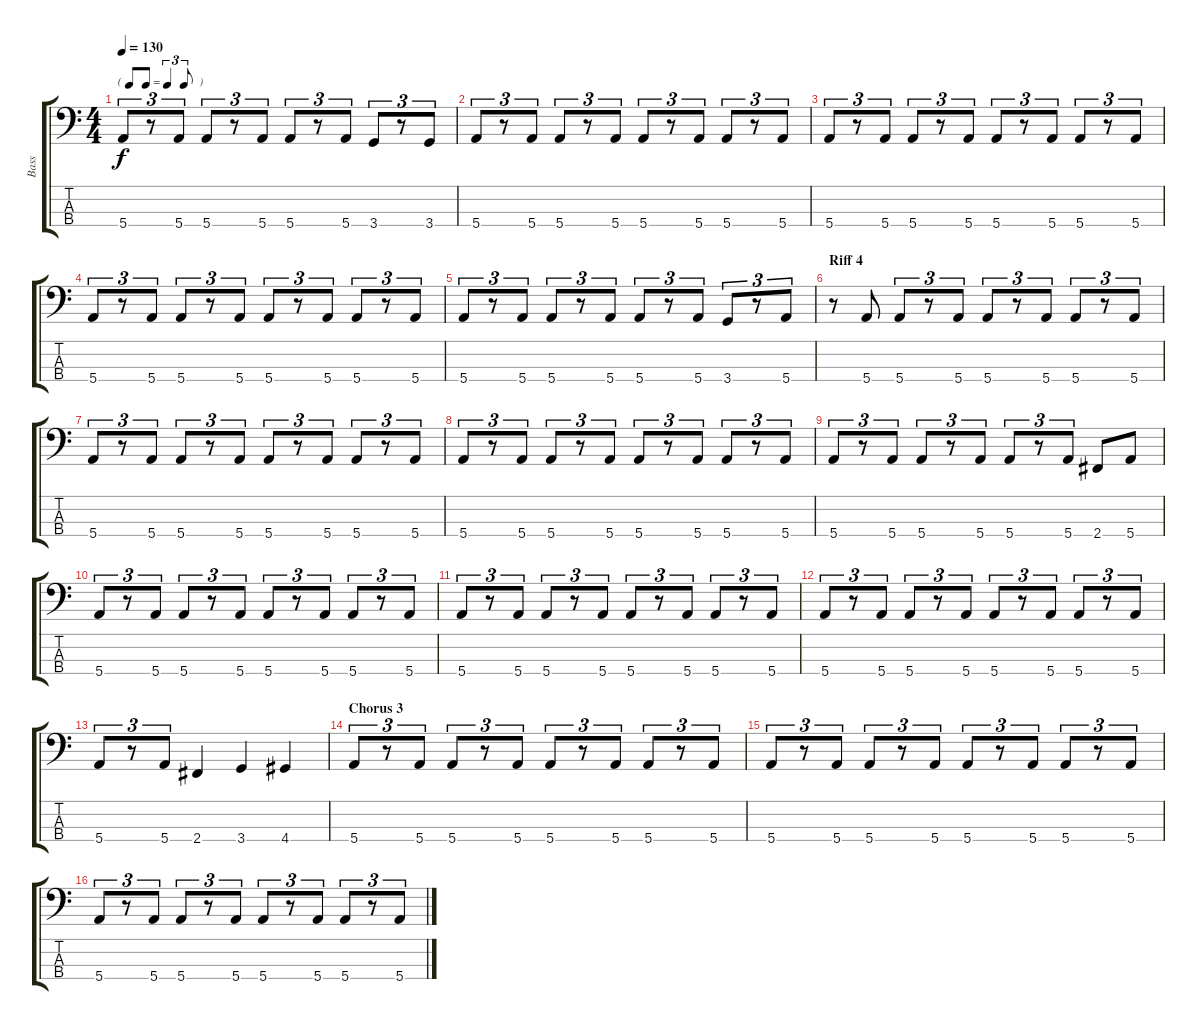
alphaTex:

\track ("Bass" "Bass") {instrument electricbassfinger}
\staff {score tabs}
\tuning (G2 D2 A1 E1) {hide}
\ts (4 4)
\tf triplet8th
\tempo 130
\clef f4
\ks c
5.4.8{tu (3 2) dy f} r.8{tu (3 2)} 5.4.8{tu (3 2)} 5.4.8{tu (3 2)} r.8{tu (3 2)} 5.4.8{tu (3 2)} 5.4.8{tu (3 2)} r.8{tu (3 2)} 5.4.8{tu (3 2)} 3.4.8{tu (3 2)} r.8{tu (3 2)} 3.4.8{tu (3 2)} |
5.4.8{tu (3 2)} r.8{tu (3 2)} 5.4.8{tu (3 2)} 5.4.8{tu (3 2)} r.8{tu (3 2)} 5.4.8{tu (3 2)} 5.4.8{tu (3 2)} r.8{tu (3 2)} 5.4.8{tu (3 2)} 5.4.8{tu (3 2)} r.8{tu (3 2)} 5.4.8{tu (3 2)} |
5.4.8{tu (3 2)} r.8{tu (3 2)} 5.4.8{tu (3 2)} 5.4.8{tu (3 2)} r.8{tu (3 2)} 5.4.8{tu (3 2)} 5.4.8{tu (3 2)} r.8{tu (3 2)} 5.4.8{tu (3 2)} 5.4.8{tu (3 2)} r.8{tu (3 2)} 5.4.8{tu (3 2)} |
5.4.8{tu (3 2)} r.8{tu (3 2)} 5.4.8{tu (3 2)} 5.4.8{tu (3 2)} r.8{tu (3 2)} 5.4.8{tu (3 2)} 5.4.8{tu (3 2)} r.8{tu (3 2)} 5.4.8{tu (3 2)} 5.4.8{tu (3 2)} r.8{tu (3 2)} 5.4.8{tu (3 2)} |
5.4.8{tu (3 2)} r.8{tu (3 2)} 5.4.8{tu (3 2)} 5.4.8{tu (3 2)} r.8{tu (3 2)} 5.4.8{tu (3 2)} 5.4.8{tu (3 2)} r.8{tu (3 2)} 5.4.8{tu (3 2)} 3.4.8{tu (3 2)} r.8{tu (3 2)} 5.4.8{tu (3 2)} |
\section ("" "Riff 4")
r.8 5.4.8 5.4.8{tu (3 2)} r.8{tu (3 2)} 5.4.8{tu (3 2)} 5.4.8{tu (3 2)} r.8{tu (3 2)} 5.4.8{tu (3 2)} 5.4.8{tu (3 2)} r.8{tu (3 2)} 5.4.8{tu (3 2)} |
5.4.8{tu (3 2)} r.8{tu (3 2)} 5.4.8{tu (3 2)} 5.4.8{tu (3 2)} r.8{tu (3 2)} 5.4.8{tu (3 2)} 5.4.8{tu (3 2)} r.8{tu (3 2)} 5.4.8{tu (3 2)} 5.4.8{tu (3 2)} r.8{tu (3 2)} 5.4.8{tu (3 2)} |
5.4.8{tu (3 2)} r.8{tu (3 2)} 5.4.8{tu (3 2)} 5.4.8{tu (3 2)} r.8{tu (3 2)} 5.4.8{tu (3 2)} 5.4.8{tu (3 2)} r.8{tu (3 2)} 5.4.8{tu (3 2)} 5.4.8{tu (3 2)} r.8{tu (3 2)} 5.4.8{tu (3 2)} |
5.4.8{tu (3 2)} r.8{tu (3 2)} 5.4.8{tu (3 2)} 5.4.8{tu (3 2)} r.8{tu (3 2)} 5.4.8{tu (3 2)} 5.4.8{tu (3 2)} r.8{tu (3 2)} 5.4.8{tu (3 2)} 2.4.8 5.4.8 |
5.4.8{tu (3 2)} r.8{tu (3 2)} 5.4.8{tu (3 2)} 5.4.8{tu (3 2)} r.8{tu (3 2)} 5.4.8{tu (3 2)} 5.4.8{tu (3 2)} r.8{tu (3 2)} 5.4.8{tu (3 2)} 5.4.8{tu (3 2)} r.8{tu (3 2)} 5.4.8{tu (3 2)} |
5.4.8{tu (3 2)} r.8{tu (3 2)} 5.4.8{tu (3 2)} 5.4.8{tu (3 2)} r.8{tu (3 2)} 5.4.8{tu (3 2)} 5.4.8{tu (3 2)} r.8{tu (3 2)} 5.4.8{tu (3 2)} 5.4.8{tu (3 2)} r.8{tu (3 2)} 5.4.8{tu (3 2)} |
5.4.8{tu (3 2)} r.8{tu (3 2)} 5.4.8{tu (3 2)} 5.4.8{tu (3 2)} r.8{tu (3 2)} 5.4.8{tu (3 2)} 5.4.8{tu (3 2)} r.8{tu (3 2)} 5.4.8{tu (3 2)} 5.4.8{tu (3 2)} r.8{tu (3 2)} 5.4.8{tu (3 2)} |
5.4.8{tu (3 2)} r.8{tu (3 2)} 5.4.8{tu (3 2)} 2.4.4 3.4.4 4.4.4 |
\section ("" "Chorus 3")
5.4.8{tu (3 2)} r.8{tu (3 2)} 5.4.8{tu (3 2)} 5.4.8{tu (3 2)} r.8{tu (3 2)} 5.4.8{tu (3 2)} 5.4.8{tu (3 2)} r.8{tu (3 2)} 5.4.8{tu (3 2)} 5.4.8{tu (3 2)} r.8{tu (3 2)} 5.4.8{tu (3 2)} |
5.4.8{tu (3 2)} r.8{tu (3 2)} 5.4.8{tu (3 2)} 5.4.8{tu (3 2)} r.8{tu (3 2)} 5.4.8{tu (3 2)} 5.4.8{tu (3 2)} r.8{tu (3 2)} 5.4.8{tu (3 2)} 5.4.8{tu (3 2)} r.8{tu (3 2)} 5.4.8{tu (3 2)} |
5.4.8{tu (3 2)} r.8{tu (3 2)} 5.4.8{tu (3 2)} 5.4.8{tu (3 2)} r.8{tu (3 2)} 5.4.8{tu (3 2)} 5.4.8{tu (3 2)} r.8{tu (3 2)} 5.4.8{tu (3 2)} 5.4.8{tu (3 2)} r.8{tu (3 2)} 5.4.8{tu (3 2)}
